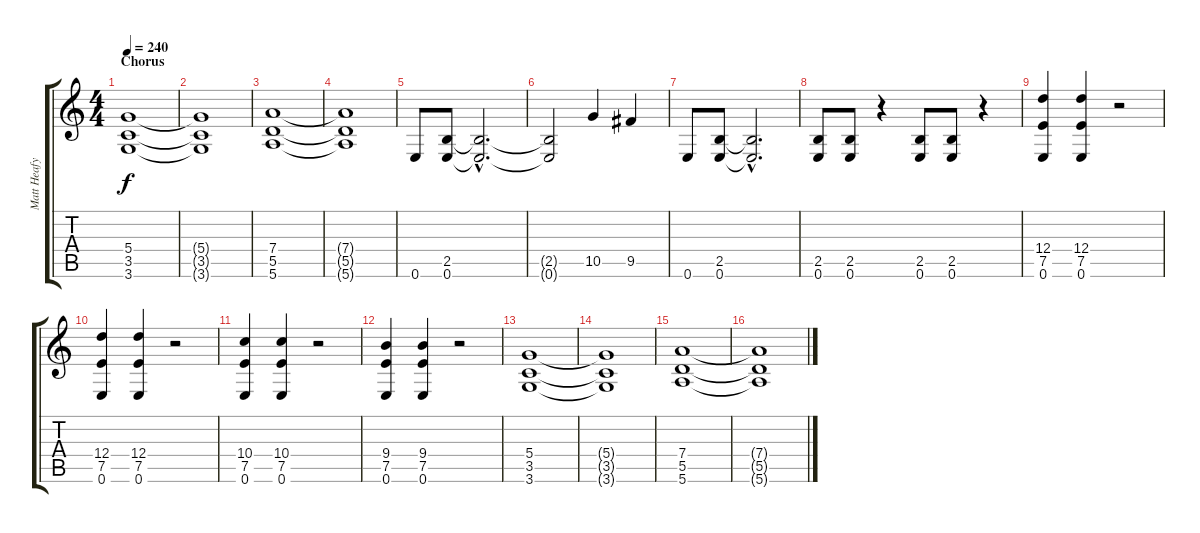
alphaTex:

\track ("Matt Heafy (Guitar)" "Matt Heafy") {instrument distortionguitar}
\staff {score tabs}
\tuning (E4 B3 G3 D3 A2 E2) {hide}
\ts (4 4)
\section ("" "Chorus")
\tempo 240
\clef g2
\ks c
(5.4 3.5 3.6).1{dy f} |
(5.4{t} 3.5{t} 3.6{t}).1 |
(7.4 5.5 5.6).1 |
(7.4{t} 5.5{t} 5.6{t}).1 |
0.6.8 (2.5 0.6).8 (2.5{hac t} 0.6{hac t}).2{d} |
(2.5{t} 0.6{t}).2 10.5.4 9.5.4 |
0.6.8 (2.5 0.6).8 (2.5{hac t} 0.6{hac t}).2{d} |
(2.5 0.6).8 (2.5 0.6).8 r.4 (2.5 0.6).8 (2.5 0.6).8 r.4 |
(12.4 7.5 0.6).4 (12.4 7.5 0.6).4 r.2 |
(12.4 7.5 0.6).4 (12.4 7.5 0.6).4 r.2 |
(10.4 7.5 0.6).4 (10.4 7.5 0.6).4 r.2 |
(9.4 7.5 0.6).4 (9.4 7.5 0.6).4 r.2 |
(5.4 3.5 3.6).1 |
(5.4{t} 3.5{t} 3.6{t}).1 |
(7.4 5.5 5.6).1 |
(7.4{t} 5.5{t} 5.6{t}).1
